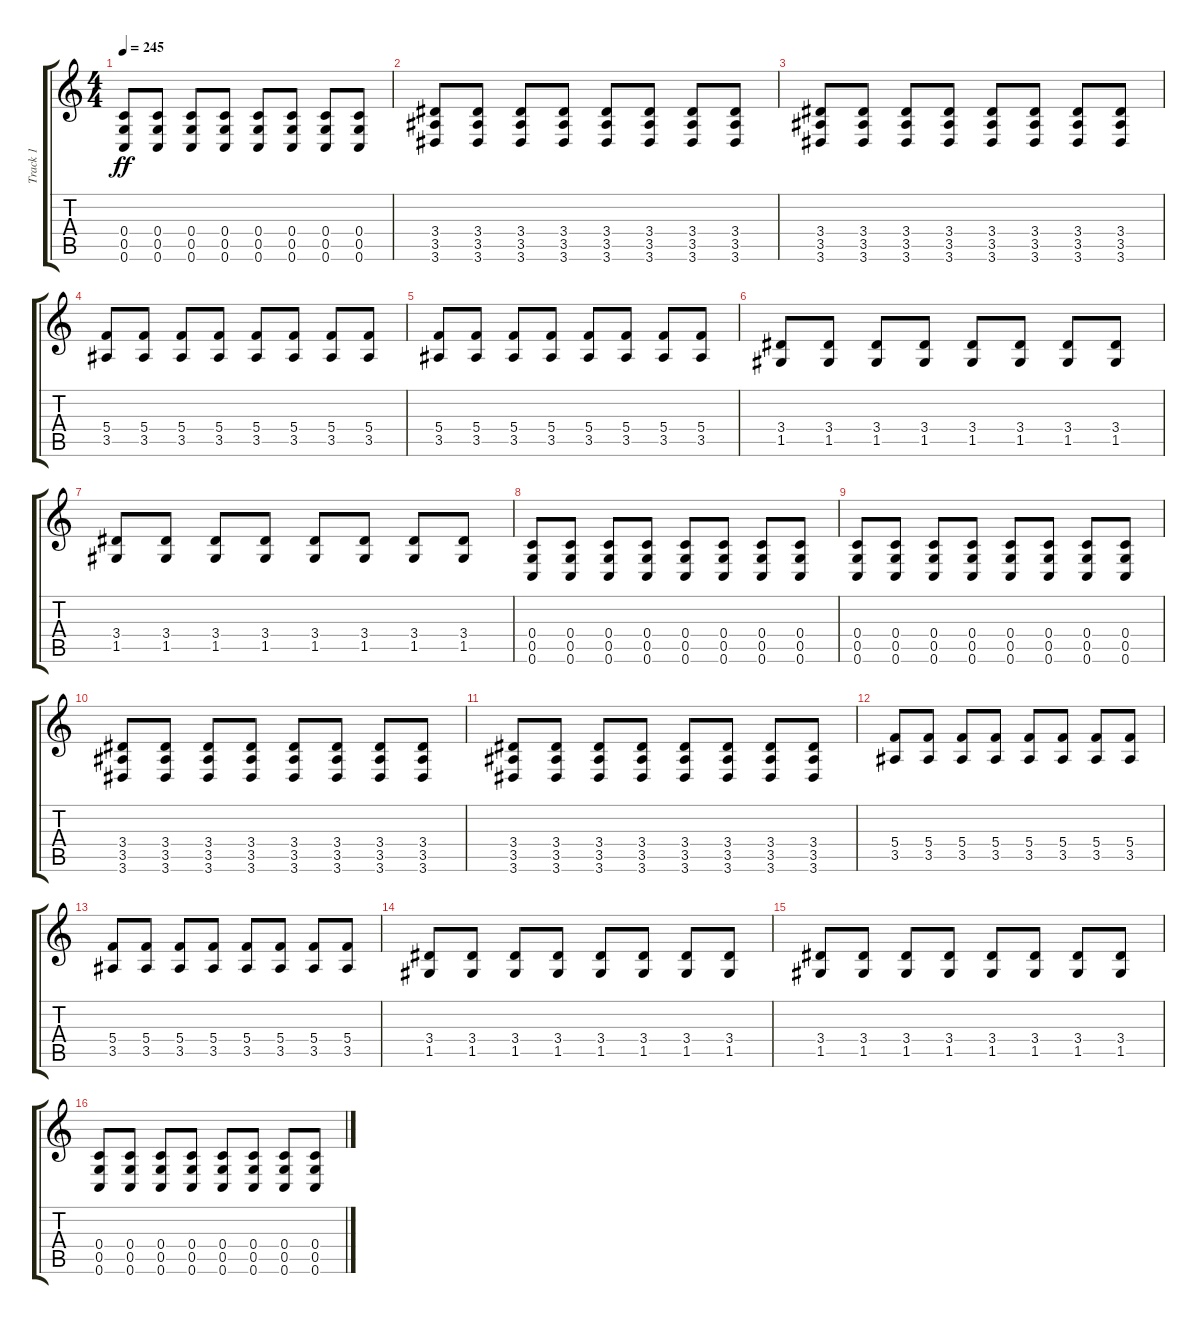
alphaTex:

\track ("Track 1" "Track 1") {instrument distortionguitar}
\staff {score tabs}
\tuning (D4 A3 F3 C3 G2 C2) {hide}
\ts (4 4)
\tempo 245
\clef g2
\ks c
(0.4 0.5 0.6).8{dy ff} (0.4 0.5 0.6).8 (0.4 0.5 0.6).8 (0.4 0.5 0.6).8 (0.4 0.5 0.6).8 (0.4 0.5 0.6).8 (0.4 0.5 0.6).8 (0.4 0.5 0.6).8 |
(3.4 3.5 3.6).8 (3.4 3.5 3.6).8 (3.4 3.5 3.6).8 (3.4 3.5 3.6).8 (3.4 3.5 3.6).8 (3.4 3.5 3.6).8 (3.4 3.5 3.6).8 (3.4 3.5 3.6).8 |
(3.4 3.5 3.6).8 (3.4 3.5 3.6).8 (3.4 3.5 3.6).8 (3.4 3.5 3.6).8 (3.4 3.5 3.6).8 (3.4 3.5 3.6).8 (3.4 3.5 3.6).8 (3.4 3.5 3.6).8 |
(5.4 3.5).8 (5.4 3.5).8 (5.4 3.5).8 (5.4 3.5).8 (5.4 3.5).8 (5.4 3.5).8 (5.4 3.5).8 (5.4 3.5).8 |
(5.4 3.5).8 (5.4 3.5).8 (5.4 3.5).8 (5.4 3.5).8 (5.4 3.5).8 (5.4 3.5).8 (5.4 3.5).8 (5.4 3.5).8 |
(3.4 1.5).8 (3.4 1.5).8 (3.4 1.5).8 (3.4 1.5).8 (3.4 1.5).8 (3.4 1.5).8 (3.4 1.5).8 (3.4 1.5).8 |
(3.4 1.5).8 (3.4 1.5).8 (3.4 1.5).8 (3.4 1.5).8 (3.4 1.5).8 (3.4 1.5).8 (3.4 1.5).8 (3.4 1.5).8 |
(0.4 0.5 0.6).8 (0.4 0.5 0.6).8 (0.4 0.5 0.6).8 (0.4 0.5 0.6).8 (0.4 0.5 0.6).8 (0.4 0.5 0.6).8 (0.4 0.5 0.6).8 (0.4 0.5 0.6).8 |
(0.4 0.5 0.6).8 (0.4 0.5 0.6).8 (0.4 0.5 0.6).8 (0.4 0.5 0.6).8 (0.4 0.5 0.6).8 (0.4 0.5 0.6).8 (0.4 0.5 0.6).8 (0.4 0.5 0.6).8 |
(3.4 3.5 3.6).8 (3.4 3.5 3.6).8 (3.4 3.5 3.6).8 (3.4 3.5 3.6).8 (3.4 3.5 3.6).8 (3.4 3.5 3.6).8 (3.4 3.5 3.6).8 (3.4 3.5 3.6).8 |
(3.4 3.5 3.6).8 (3.4 3.5 3.6).8 (3.4 3.5 3.6).8 (3.4 3.5 3.6).8 (3.4 3.5 3.6).8 (3.4 3.5 3.6).8 (3.4 3.5 3.6).8 (3.4 3.5 3.6).8 |
(5.4 3.5).8 (5.4 3.5).8 (5.4 3.5).8 (5.4 3.5).8 (5.4 3.5).8 (5.4 3.5).8 (5.4 3.5).8 (5.4 3.5).8 |
(5.4 3.5).8 (5.4 3.5).8 (5.4 3.5).8 (5.4 3.5).8 (5.4 3.5).8 (5.4 3.5).8 (5.4 3.5).8 (5.4 3.5).8 |
(3.4 1.5).8 (3.4 1.5).8 (3.4 1.5).8 (3.4 1.5).8 (3.4 1.5).8 (3.4 1.5).8 (3.4 1.5).8 (3.4 1.5).8 |
(3.4 1.5).8 (3.4 1.5).8 (3.4 1.5).8 (3.4 1.5).8 (3.4 1.5).8 (3.4 1.5).8 (3.4 1.5).8 (3.4 1.5).8 |
(0.4 0.5 0.6).8 (0.4 0.5 0.6).8 (0.4 0.5 0.6).8 (0.4 0.5 0.6).8 (0.4 0.5 0.6).8 (0.4 0.5 0.6).8 (0.4 0.5 0.6).8 (0.4 0.5 0.6).8
